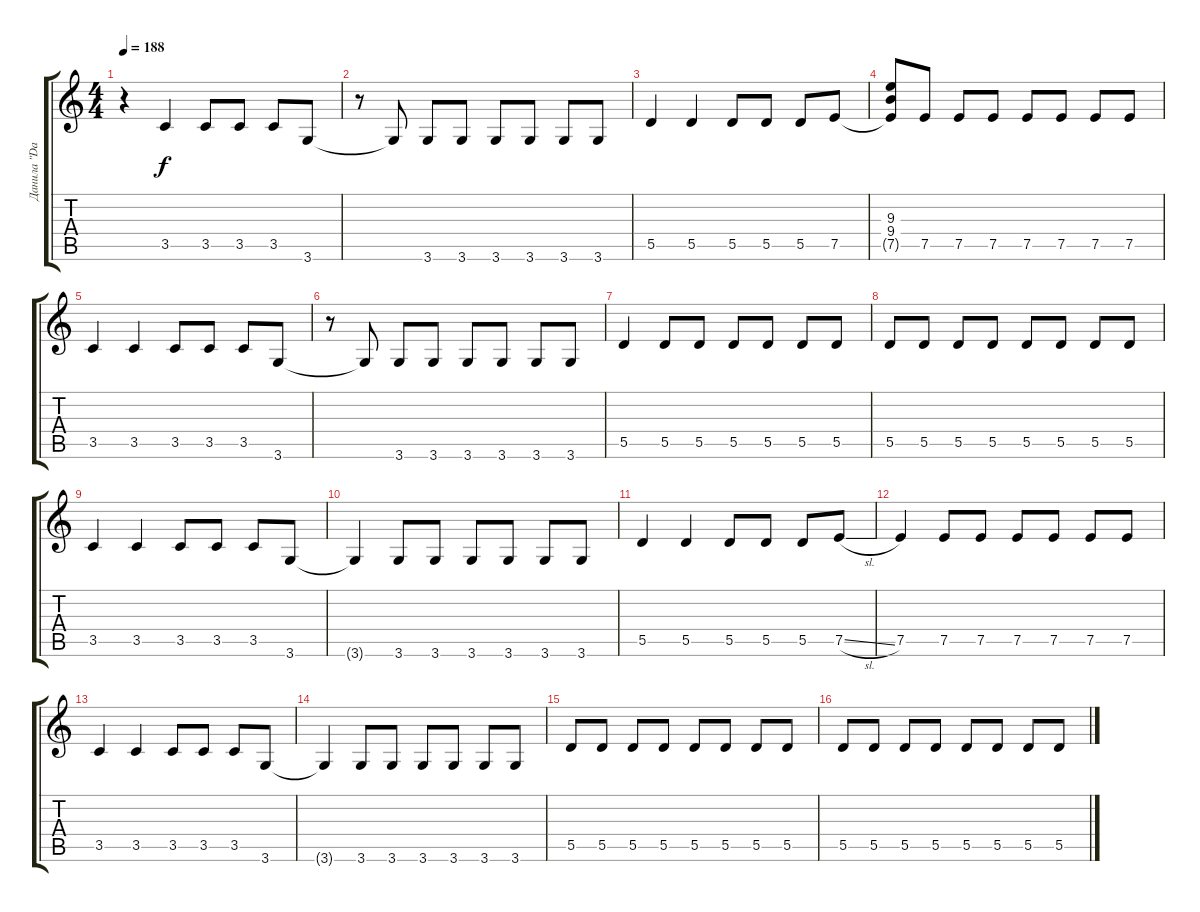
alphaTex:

\track ("Данила \"Daн\" Косыгин" "Данила \"Da") {instrument electricbasspick}
\staff {score tabs}
\tuning (E4 B3 G3 D3 A2 E2) {hide}
\ts (4 4)
\tempo 188
\clef g2
\ks c
r.4{dy f volume 13} 3.5.4 3.5.8 3.5.8 3.5.8 3.6.8 |
r.8 3.6{t}.8 3.6.8 3.6.8 3.6.8 3.6.8 3.6.8 3.6.8 |
5.5.4 5.5.4 5.5.8 5.5.8 5.5.8 7.5.8 |
(9.3 9.4 7.5{t}).8 7.5.8 7.5.8 7.5.8 7.5.8 7.5.8 7.5.8 7.5.8 |
3.5.4 3.5.4 3.5.8 3.5.8 3.5.8 3.6.8 |
r.8 3.6{t}.8 3.6.8 3.6.8 3.6.8 3.6.8 3.6.8 3.6.8 |
5.5.4 5.5.8 5.5.8 5.5.8 5.5.8 5.5.8 5.5.8 |
5.5.8 5.5.8 5.5.8 5.5.8 5.5.8 5.5.8 5.5.8 5.5.8 |
3.5.4 3.5.4 3.5.8 3.5.8 3.5.8 3.6.8 |
3.6{t}.4 3.6.8 3.6.8 3.6.8 3.6.8 3.6.8 3.6.8 |
5.5.4 5.5.4 5.5.8 5.5.8 5.5.8 7.5{sl}.8 |
7.5.4 7.5.8 7.5.8 7.5.8 7.5.8 7.5.8 7.5.8 |
3.5.4 3.5.4 3.5.8 3.5.8 3.5.8 3.6.8 |
3.6{t}.4 3.6.8 3.6.8 3.6.8 3.6.8 3.6.8 3.6.8 |
5.5.8 5.5.8 5.5.8 5.5.8 5.5.8 5.5.8 5.5.8 5.5.8 |
5.5.8 5.5.8 5.5.8 5.5.8 5.5.8 5.5.8 5.5.8 5.5.8
